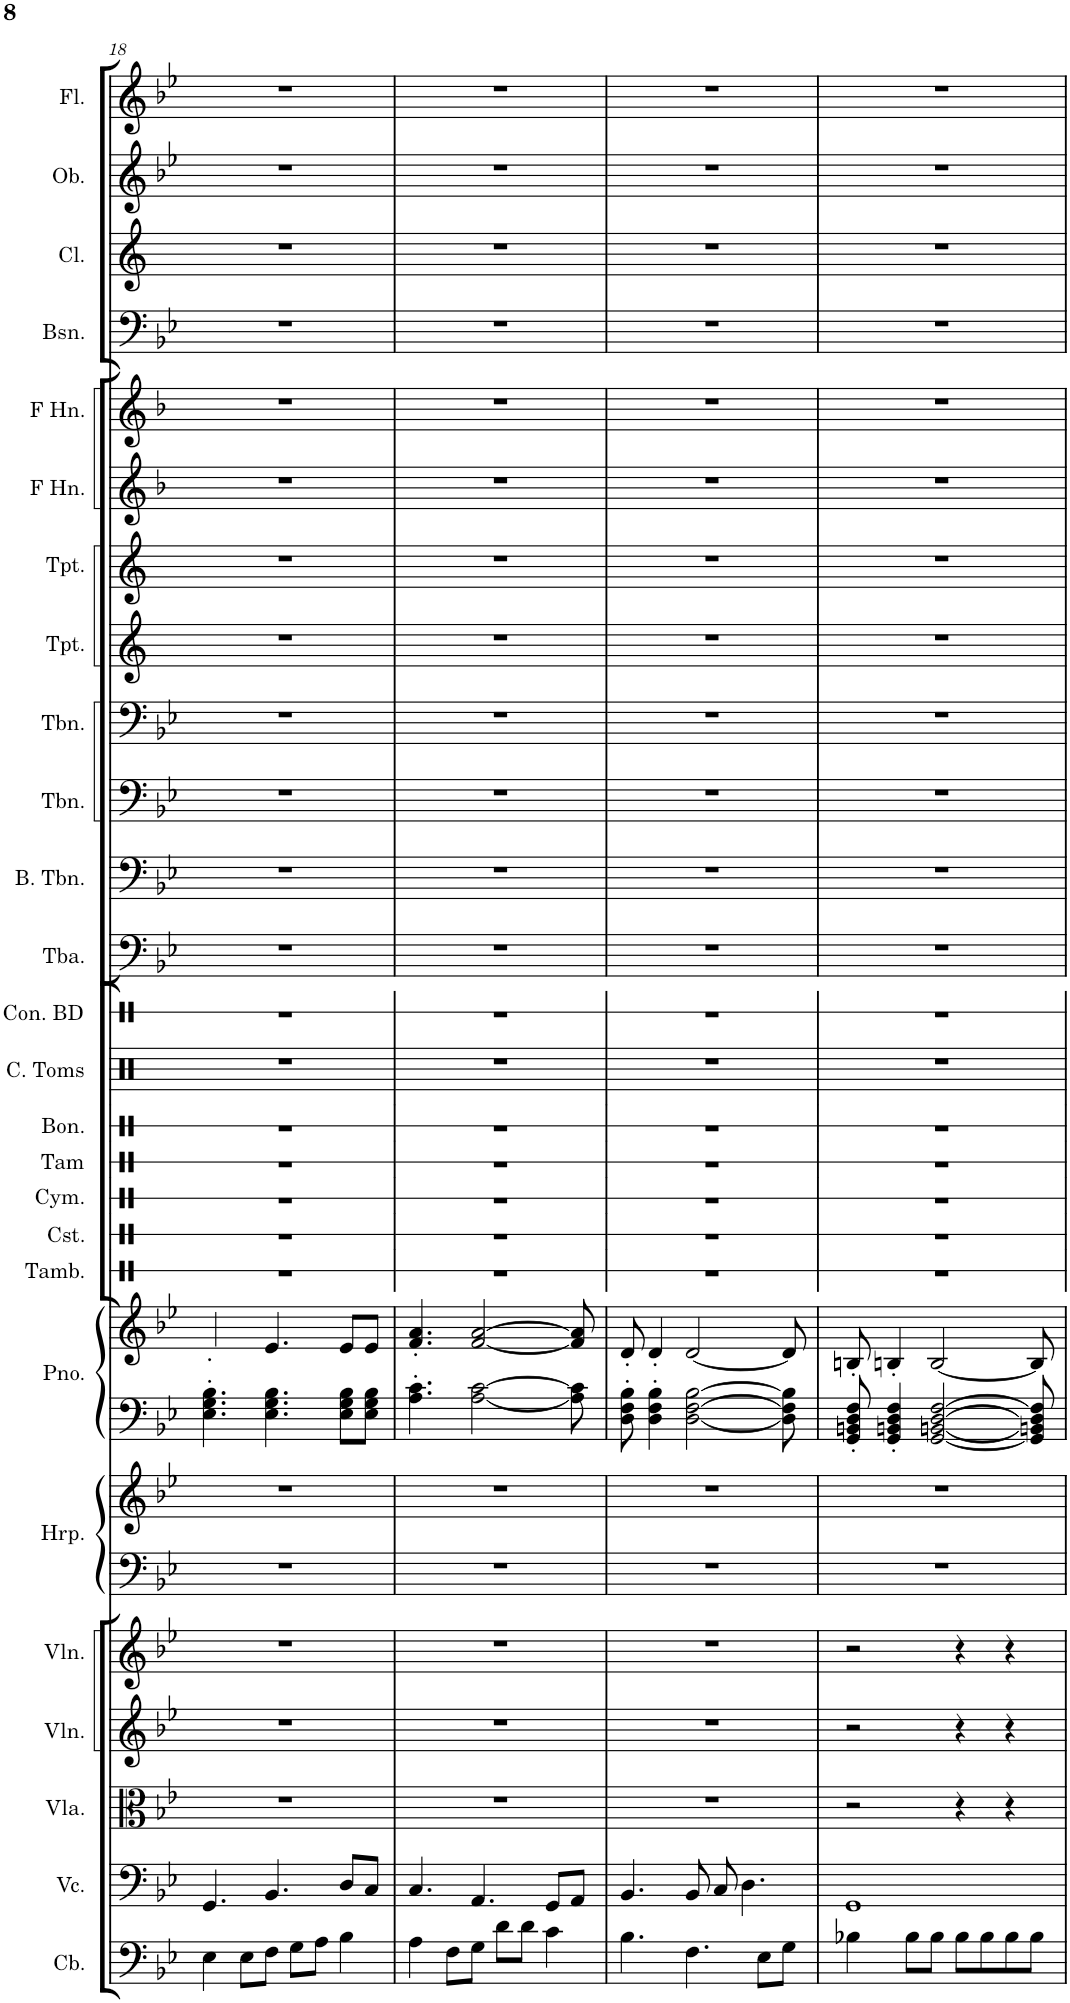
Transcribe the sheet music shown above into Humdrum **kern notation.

**kern	**kern	**kern	**kern	**kern	**kern	**kern	**kern	**kern	**kern	**kern	**kern	**kern	**kern	**kern	**kern	**kern	**kern	**kern	**kern	**kern	**kern	**kern	**kern
*part22	*part21	*part20	*part19	*part18	*part17	*part17	*part16	*part16	*part15	*part14	*part13	*part12	*part11	*part10	*part9	*part8	*part7	*part6	*part5	*part4	*part3	*part2	*part1
*staff24	*staff23	*staff22	*staff21	*staff20	*staff19	*staff18	*staff17	*staff16	*staff15	*staff14	*staff13	*staff12	*staff11	*staff10	*staff9	*staff8	*staff7	*staff6	*staff5	*staff4	*staff3	*staff2	*staff1
*I"Contrabass	*I"Violoncello	*I"Viola	*I"Violin 2	*I"Violin 1	*I"Harp	*	*I"Piano	*	*I"Bongos	*I"Concert Toms	*I"Concert Bass Drum	*I"Tuba	*I"Bass Trombone	*I"Trombone	*I"Trombone	*I"Trumpet	*I"Trumpet	*I"Horn in F	*I"Horn in F	*I"Bassoon	*I"Clarinet	*I"Oboe	*I"Flute
*I'Cb.	*I'Vc.	*I'Vla.	*I'Vln.	*I'Vln.	*I'Hrp.	*	*I'Pno.	*	*I'Bon.	*I'C. Toms	*I'Con. BD	*I'Tba.	*I'B. Tbn.	*I'Tbn.	*I'Tbn.	*I'Tpt.	*I'Tpt.	*	*	*I'Bsn.	*I'Cl.	*I'Ob.	*I'Fl.
!!LO:PB:g=z
*clefF4	*clefF4	*clefC3	*clefG2	*clefG2	*clefF4	*clefG2	*clefF4	*clefG2	*clefX	*clefX	*clefX	*clefF4	*clefF4	*clefF4	*clefF4	*clefG2	*clefG2	*clefG2	*clefG2	*clefF4	*clefG2	*clefG2	*clefG2
*Trd7c12	*	*	*	*	*	*	*	*	*	*	*	*	*	*	*	*Trd1c2	*Trd1c2	*Trd4c7	*Trd4c7	*	*Trd1c2	*	*
*k[b-e-]	*k[b-e-]	*k[b-e-]	*k[b-e-]	*k[b-e-]	*k[b-e-]	*k[b-e-]	*k[b-e-]	*k[b-e-]	*k[]	*k[]	*k[]	*k[b-e-]	*k[b-e-]	*k[b-e-]	*k[b-e-]	*k[]	*k[]	*k[b-]	*k[b-]	*k[b-e-]	*k[]	*k[b-e-]	*k[b-e-]
*M4/4	*M4/4	*M4/4	*M4/4	*M4/4	*M4/4	*M4/4	*M4/4	*M4/4	*M4/4	*M4/4	*M4/4	*M4/4	*M4/4	*M4/4	*M4/4	*M4/4	*M4/4	*M4/4	*M4/4	*M4/4	*M4/4	*M4/4	*M4/4
=18	=18	=18	=18	=18	=18	=18	=18	=18	=18	=18	=18	=18	=18	=18	=18	=18	=18	=18	=18	=18	=18	=18	=18
4E-\	4.GG/	1r	1r	1r	1r	1r	4.E-\' 4.G\' 4.B-\'	4.e-'/	1r	1r	1r	1r	1r	1r	1r	1r	1r	1r	1r	1r	1r	1r	1r
8E-\L	.	.	.	.	.	.	.	.	.	.	.	.	.	.	.	.	.	.	.	.	.	.	.
8F\J	4.BB-/	.	.	.	.	.	4.E-\ 4.G\ 4.B-\	4.e-/	.	.	.	.	.	.	.	.	.	.	.	.	.	.	.
8G\L	.	.	.	.	.	.	.	.	.	.	.	.	.	.	.	.	.	.	.	.	.	.	.
8A\J	.	.	.	.	.	.	.	.	.	.	.	.	.	.	.	.	.	.	.	.	.	.	.
4B-\	8D/L	.	.	.	.	.	8E-\ 8G\ 8B-\L	8e-/L	.	.	.	.	.	.	.	.	.	.	.	.	.	.	.
.	8C/J	.	.	.	.	.	8E-\ 8G\ 8B-\J	8e-/J	.	.	.	.	.	.	.	.	.	.	.	.	.	.	.
=19	=19	=19	=19	=19	=19	=19	=19	=19	=19	=19	=19	=19	=19	=19	=19	=19	=19	=19	=19	=19	=19	=19	=19
4A\	4.C/	1r	1r	1r	1r	1r	4.A\' 4.c\'	4.f/' 4.a/'	1r	1r	1r	1r	1r	1r	1r	1r	1r	1r	1r	1r	1r	1r	1r
8F\L	.	.	.	.	.	.	.	.	.	.	.	.	.	.	.	.	.	.	.	.	.	.	.
8G\J	4.AA/	.	.	.	.	.	[2A\ [2c\	[2f/ [2a/	.	.	.	.	.	.	.	.	.	.	.	.	.	.	.
8d\L	.	.	.	.	.	.	.	.	.	.	.	.	.	.	.	.	.	.	.	.	.	.	.
8d\J	.	.	.	.	.	.	.	.	.	.	.	.	.	.	.	.	.	.	.	.	.	.	.
4c\	8GG/L	.	.	.	.	.	.	.	.	.	.	.	.	.	.	.	.	.	.	.	.	.	.
.	8AA/J	.	.	.	.	.	8A\] 8c\]	8f/] 8a/]	.	.	.	.	.	.	.	.	.	.	.	.	.	.	.
=20	=20	=20	=20	=20	=20	=20	=20	=20	=20	=20	=20	=20	=20	=20	=20	=20	=20	=20	=20	=20	=20	=20	=20
4.B-\	4.BB-/	1r	1r	1r	1r	1r	8D\' 8F\' 8B-\'	8d'/	1r	1r	1r	1r	1r	1r	1r	1r	1r	1r	1r	1r	1r	1r	1r
.	.	.	.	.	.	.	4D\' 4F\' 4B-\'	4d'/	.	.	.	.	.	.	.	.	.	.	.	.	.	.	.
4.F\	8BB-/	.	.	.	.	.	[2D\ [2F\ [2B-\	[2d/	.	.	.	.	.	.	.	.	.	.	.	.	.	.	.
.	8C/	.	.	.	.	.	.	.	.	.	.	.	.	.	.	.	.	.	.	.	.	.	.
.	4.D\	.	.	.	.	.	.	.	.	.	.	.	.	.	.	.	.	.	.	.	.	.	.
8E-\L	.	.	.	.	.	.	.	.	.	.	.	.	.	.	.	.	.	.	.	.	.	.	.
8G\J	.	.	.	.	.	.	8D\] 8F\] 8B-\]	8d/]	.	.	.	.	.	.	.	.	.	.	.	.	.	.	.
=21	=21	=21	=21	=21	=21	=21	=21	=21	=21	=21	=21	=21	=21	=21	=21	=21	=21	=21	=21	=21	=21	=21	=21
4B-X\	1GG	2r	2r	2r	1r	1r	8GG/' 8BBn/' 8D/' 8F/'	8Bn'/	1r	1r	1r	1r	1r	1r	1r	1r	1r	1r	1r	1r	1r	1r	1r
.	.	.	.	.	.	.	4GG/' 4BBn/' 4D/' 4F/'	4Bn'/	.	.	.	.	.	.	.	.	.	.	.	.	.	.	.
8B-\L	.	.	.	.	.	.	.	.	.	.	.	.	.	.	.	.	.	.	.	.	.	.	.
8B-\J	.	.	.	.	.	.	[2GG/ [2BBn/ [2D/ [2F/	[2B/	.	.	.	.	.	.	.	.	.	.	.	.	.	.	.
8B-\L	.	4r	4r	4r	.	.	.	.	.	.	.	.	.	.	.	.	.	.	.	.	.	.	.
8B-\	.	.	.	.	.	.	.	.	.	.	.	.	.	.	.	.	.	.	.	.	.	.	.
8B-\	.	4r	4r	4r	.	.	.	.	.	.	.	.	.	.	.	.	.	.	.	.	.	.	.
8B-\J	.	.	.	.	.	.	8GG/] 8BBn/] 8D/] 8F/]	8B/]	.	.	.	.	.	.	.	.	.	.	.	.	.	.	.
=	=	=	=	=	=	=	=	=	=	=	=	=	=	=	=	=	=	=	=	=	=	=	=
*-	*-	*-	*-	*-	*-	*-	*-	*-	*-	*-	*-	*-	*-	*-	*-	*-	*-	*-	*-	*-	*-	*-	*-
